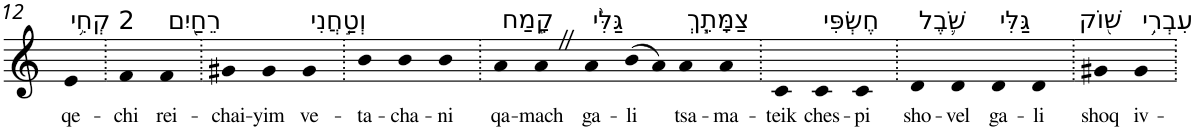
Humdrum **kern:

**kern	**text
*part1	*part1
*staff1	*staff1
*I"Piano	*
*I'Pno	*
!!LO:PB:g=z
*clefG2	*
*k[]	*
=12	=12
!LO:TX:a:t=2 קְחִ֥י	!
!	!LO:LY:b
4e	qe-
=13.	=13.
!	!LO:LY:b
4f	-chi
!LO:TX:a:t=רֵחַ֖יִם	!
!	!LO:LY:b
4f	rei-
=14.	=14.
!	!LO:LY:b
4g#X	-chai-
!	!LO:LY:b
4g#	-yim
!LO:TX:a:t=וְטַ֣חֲנִי	!
!	!LO:LY:b
4g#	ve-
=15.	=15.
!	!LO:LY:b
4b	-ta-
!	!LO:LY:b
4b	-cha-
!	!LO:LY:b
4b	-ni
=16.	=16.
!LO:TX:a:t=קָ֑מַח	!
!	!LO:LY:b
4a	qa-
!	!LO:LY:b
4aZ	-mach
!LO:TX:a:t=גַּלִּ֨י	!
!	!LO:LY:b
4a	ga-
!	!LO:LY:b
(8b	-li
8a)	.
!LO:TX:a:t=צַמָּתֵ֧ךְ	!
!	!LO:LY:b
4a	tsa-
!	!LO:LY:b
4a	-ma-
=17.	=17.
!	!LO:LY:b
4c	-teik
!LO:TX:a:t=חֶשְׂפִּי	!
!	!LO:LY:b
4c	ches-
!	!LO:LY:b
4c	-pi
=18.	=18.
!LO:TX:a:t=שֹׁ֛בֶל	!
!	!LO:LY:b
4d	sho-
!	!LO:LY:b
4d	-vel
!LO:TX:a:t=גַּלִּי	!
!	!LO:LY:b
4d	ga-
!	!LO:LY:b
4d	-li
=19.	=19.
!LO:TX:a:t=שׁ֖וֹק	!
!	!LO:LY:b
4g#X	shoq
!LO:TX:a:t=עִבְרִ֥י	!
!	!LO:LY:b
4g#	iv-
=.	=.
*-	*-
